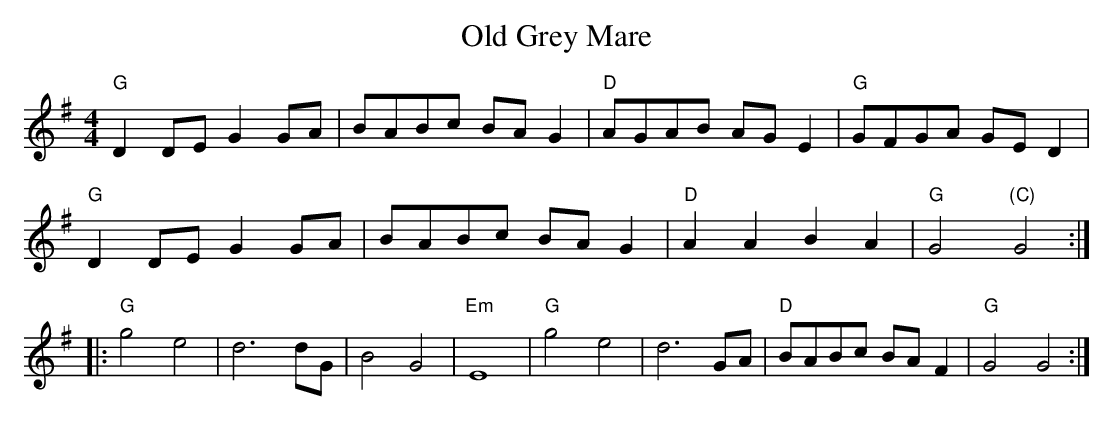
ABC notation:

X:1
T:Old Grey Mare
M:4/4
L:1/8
K:G
"G"D2 DE G2 GA| BABc BA G2|"D"AGAB AG E2|"G"GFGA GED2|
"G"D2 DE G2 GA| BABc BA G2|"D"A2A2 B2A2 |"G"G4 "(C)"G4:|
|:"G"g4e4|d6dG|B4G4 |"Em"E8|"G"g4e4| d6 GA|"D"BABc BAF2 |"G"G4G4:|
